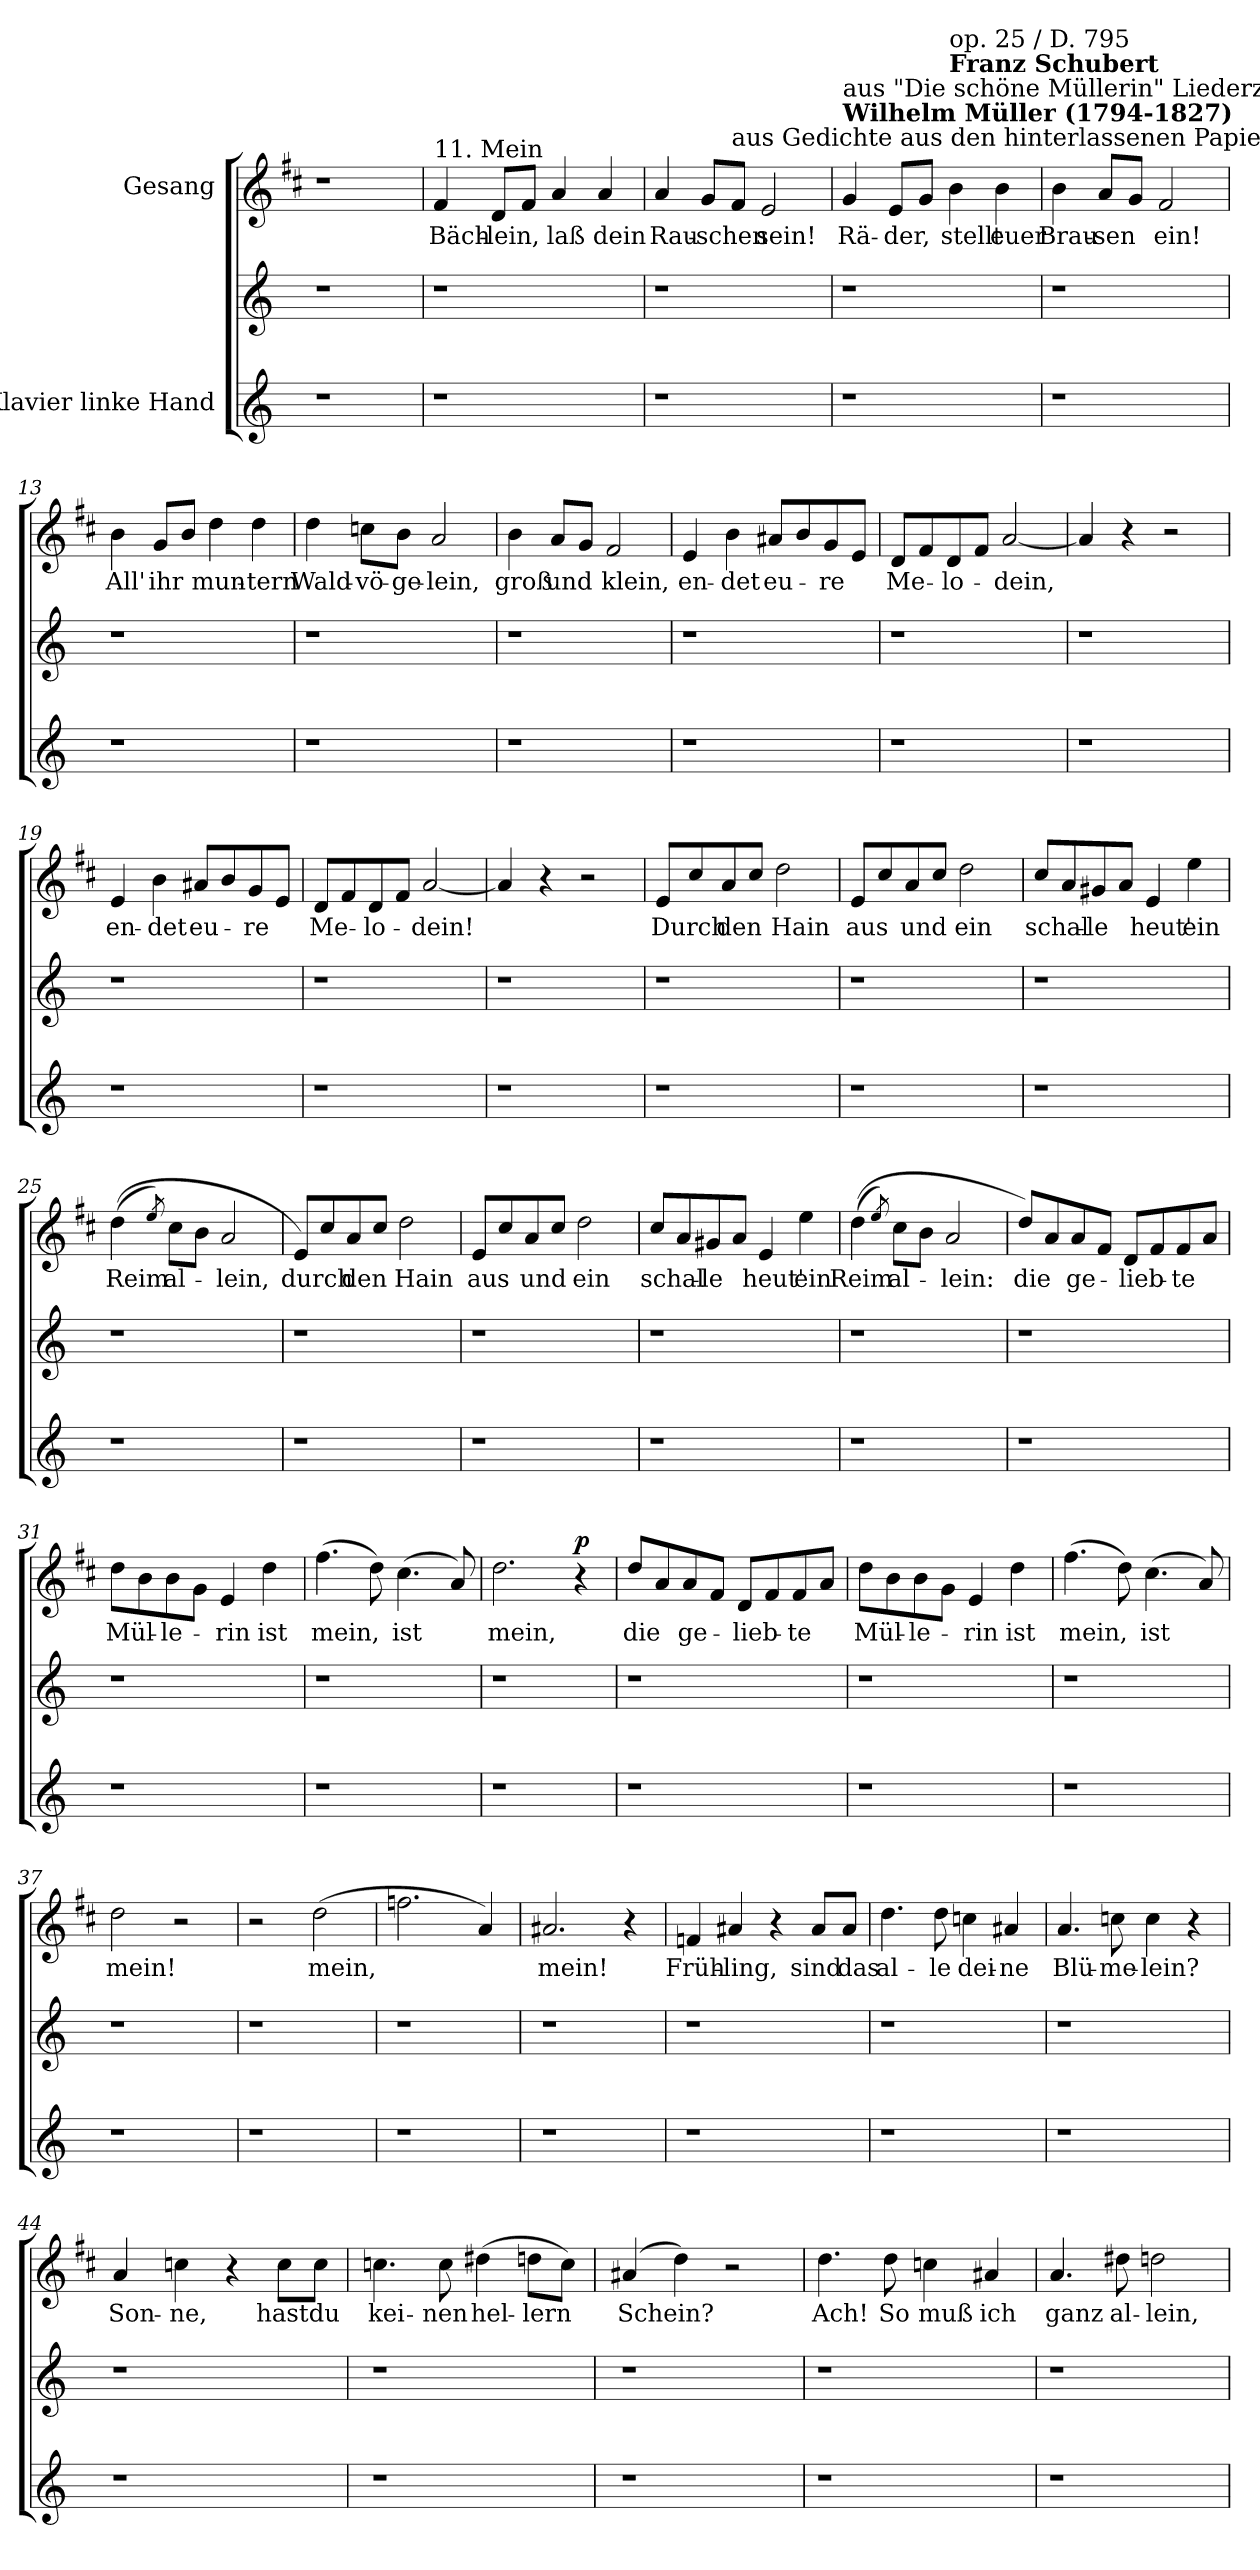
**kern	**kern	**kern	**text	**dynam
*part2	*part2	*part1	*part1	*part1
*staff3	*staff2	*staff1	*staff1	*staff1
*I"Klavier linke Hand	*	*I"Gesang	*	*
*clefG2	*clefG2	*clefG2	*	*
*k[]	*k[]	*k[f#c#]	*	*
=1	=1	=1	=1	=1
1r	1r	1r	.	.
=2	=2	=2	=2	=2
1r	1r	1r	.	.
=3	=3	=3	=3	=3
1r	1r	1r	.	.
=4	=4	=4	=4	=4
1r	1r	1r	.	.
=5	=5	=5	=5	=5
1r	1r	1r	.	.
=6	=6	=6	=6	=6
1r	1r	1r	.	.
=7	=7	=7	=7	=7
1r	1r	1r	.	.
=8	=8	=8	=8	=8
1r	1r	1r	.	.
=9	=9	=9	=9	=9
!	!	!LO:TX:a:t=11. Mein	!	!
!	!	!	!LO:LY:b	!
1r	1r	4f#/	Bäch-	.
!	!	!	!LO:LY:b	!
.	.	8d/L	lein,	.
.	.	8f#/J	.	.
!	!	!	!LO:LY:b	!
.	.	4a/	laß	.
!	!	!	!LO:LY:b	!
.	.	4a/	dein	.
!!LO:LB:g=z
=10	=10	=10	=10	=10
!	!	!	!LO:LY:b	!
1r	1r	4a/	Rau-	.
!	!	!	!LO:LY:b	!
.	.	8g/L	schen	.
!	!	!LO:TX:a:t=aus Gedichte aus den hinterlassenen Papieren eines reisenden Waldhornisten 1	!	!
.	.	8f#/J	.	.
!	!	!	!LO:LY:b	!
.	.	2e/	sein!	.
=11	=11	=11	=11	=11
!	!	!LO:TX:a:B:t=Wilhelm Müller (1794-1827)	!	!
!	!	!LO:TX:a:t=aus "Die schöne Müllerin" Liederzyklus für Singstimme und Klavier	!	!
!	!	!	!LO:LY:b	!
1r	1r	4g/	Rä-	.
!	!	!	!LO:LY:b	!
.	.	8e/L	der,	.
.	.	8g/J	.	.
!	!	!LO:TX:a:B:t=Franz Schubert	!	!
!	!	!LO:TX:a:t=op. 25 / D. 795	!	!
!	!	!	!LO:LY:b	!
.	.	4b\	stellt	.
!	!	!	!LO:LY:b	!
.	.	4b\	euer	.
!!LO:LB:g=z
=12	=12	=12	=12	=12
!	!	!	!LO:LY:b	!
1r	1r	4b\	Brau-	.
!	!	!	!LO:LY:b	!
.	.	8a/L	sen	.
.	.	8g/J	.	.
!	!	!	!LO:LY:b	!
.	.	2f#/	ein!	.
=13	=13	=13	=13	=13
!	!	!	!LO:LY:b	!
1r	1r	4b\	All'	.
!	!	!	!LO:LY:b	!
.	.	8g/L	ihr	.
.	.	8b/J	.	.
!	!	!	!LO:LY:b	!
.	.	4dd\	mun-	.
!	!	!	!LO:LY:b	!
.	.	4dd\	tern	.
=14	=14	=14	=14	=14
!	!	!	!LO:LY:b	!
1r	1r	4dd\	Wald-	.
!	!	!	!LO:LY:b	!
.	.	8ccn\L	vö-	.
!	!	!	!LO:LY:b	!
.	.	8b\J	ge-	.
!	!	!	!LO:LY:b	!
.	.	2a/	lein,	.
!!LO:LB:g=z
=15	=15	=15	=15	=15
!	!	!	!LO:LY:b	!
1r	1r	4b\	groß	.
!	!	!	!LO:LY:b	!
.	.	8a/L	und	.
.	.	8g/J	.	.
!	!	!	!LO:LY:b	!
.	.	2f#/	klein,	.
=16	=16	=16	=16	=16
!	!	!	!LO:LY:b	!
1r	1r	4e/	en-	.
!	!	!	!LO:LY:b	!
.	.	4b\	det	.
!	!	!	!LO:LY:b	!
.	.	8a#X/L	eu-	.
.	.	8b/	.	.
!	!	!	!LO:LY:b	!
.	.	8g/	re	.
.	.	8e/J	.	.
=17	=17	=17	=17	=17
!	!	!	!LO:LY:b	!
1r	1r	8d/L	Me-	.
.	.	8f#/	.	.
!	!	!	!LO:LY:b	!
.	.	8d/	lo-	.
.	.	8f#/J	.	.
!	!	!	!LO:LY:b	!
.	.	[2a/	dein,	.
!!LO:PB:g=z
=18	=18	=18	=18	=18
1r	1r	4a/]	.	.
.	.	4r	.	.
.	.	2r	.	.
=19	=19	=19	=19	=19
!	!	!	!LO:LY:b	!
1r	1r	4e/	en-	.
!	!	!	!LO:LY:b	!
.	.	4b\	det	.
!	!	!	!LO:LY:b	!
.	.	8a#X/L	eu-	.
.	.	8b/	.	.
!	!	!	!LO:LY:b	!
.	.	8g/	re	.
.	.	8e/J	.	.
=20	=20	=20	=20	=20
!	!	!	!LO:LY:b	!
1r	1r	8d/L	Me-	.
.	.	8f#/	.	.
!	!	!	!LO:LY:b	!
.	.	8d/	lo-	.
.	.	8f#/J	.	.
!	!	!	!LO:LY:b	!
.	.	[2a/	dein!	.
=21	=21	=21	=21	=21
1r	1r	4a/]	.	.
.	.	4r	.	.
.	.	2r	.	.
!!LO:LB:g=z
=22	=22	=22	=22	=22
!	!	!	!LO:LY:b	!
1r	1r	8e/L	Durch	.
.	.	8cc#/	.	.
!	!	!	!LO:LY:b	!
.	.	8a/	den	.
.	.	8cc#/J	.	.
!	!	!	!LO:LY:b	!
.	.	2dd\	Hain	.
=23	=23	=23	=23	=23
!	!	!	!LO:LY:b	!
1r	1r	8e/L	aus	.
.	.	8cc#/	.	.
!	!	!	!LO:LY:b	!
.	.	8a/	und	.
.	.	8cc#/J	.	.
!	!	!	!LO:LY:b	!
.	.	2dd\	ein	.
=24	=24	=24	=24	=24
!	!	!	!LO:LY:b	!
1r	1r	8cc#/L	schal-	.
.	.	8a/	.	.
!	!	!	!LO:LY:b	!
.	.	8g#X/	le	.
.	.	8a/J	.	.
!	!	!	!LO:LY:b	!
.	.	4e/	heut'	.
!	!	!	!LO:LY:b	!
.	.	4ee\	ein	.
!!LO:LB:g=z
=25	=25	=25	=25	=25
!	!	!	!LO:LY:b	!
1r	1r	((4dd\	Reim	.
.	.	8qee/)	.	.
!	!	!	!LO:LY:b	!
.	.	8cc#\L	al-	.
.	.	8b\J	.	.
!	!	!	!LO:LY:b	!
.	.	2a/	lein,	.
=26	=26	=26	=26	=26
!	!	!	!LO:LY:b	!
1r	1r	8e/L)	durch	.
.	.	8cc#/	.	.
!	!	!	!LO:LY:b	!
.	.	8a/	den	.
.	.	8cc#/J	.	.
!	!	!	!LO:LY:b	!
.	.	2dd\	Hain	.
=27	=27	=27	=27	=27
!	!	!	!LO:LY:b	!
1r	1r	8e/L	aus	.
.	.	8cc#/	.	.
!	!	!	!LO:LY:b	!
.	.	8a/	und	.
.	.	8cc#/J	.	.
!	!	!	!LO:LY:b	!
.	.	2dd\	ein	.
!!LO:LB:g=z
=28	=28	=28	=28	=28
!	!	!	!LO:LY:b	!
1r	1r	8cc#/L	schal-	.
.	.	8a/	.	.
!	!	!	!LO:LY:b	!
.	.	8g#X/	le	.
.	.	8a/J	.	.
!	!	!	!LO:LY:b	!
.	.	4e/	heut'	.
!	!	!	!LO:LY:b	!
.	.	4ee\	ein	.
=29	=29	=29	=29	=29
!	!	!	!LO:LY:b	!
1r	1r	((4dd\	Reim	.
.	.	8qee/)	.	.
!	!	!	!LO:LY:b	!
.	.	8cc#\L	al-	.
.	.	8b\J	.	.
!	!	!	!LO:LY:b	!
.	.	2a/	lein:	.
=30	=30	=30	=30	=30
!	!	!	!LO:LY:b	!
1r	1r	8dd/L)	die	.
.	.	8a/	.	.
!	!	!	!LO:LY:b	!
.	.	8a/	ge-	.
.	.	8f#/J	.	.
!	!	!	!LO:LY:b	!
.	.	8d/L	lieb-	.
.	.	8f#/	.	.
!	!	!	!LO:LY:b	!
.	.	8f#/	te	.
.	.	8a/J	.	.
!!LO:LB:g=z
=31	=31	=31	=31	=31
!	!	!	!LO:LY:b	!
1r	1r	8dd\L	Mül-	.
.	.	8b\	.	.
!	!	!	!LO:LY:b	!
.	.	8b\	le-	.
.	.	8g\J	.	.
!	!	!	!LO:LY:b	!
.	.	4e/	rin	.
!	!	!	!LO:LY:b	!
.	.	4dd\	ist	.
=32	=32	=32	=32	=32
!	!	!	!LO:LY:b	!
1r	1r	(4.ff#\	mein,	.
.	.	8dd\)	.	.
!	!	!	!LO:LY:b	!
.	.	(4.cc#\	ist	.
.	.	8a/)	.	.
=33	=33	=33	=33	=33
!	!	!	!LO:LY:b	!
1r	1r	2.dd\	mein,	.
!	!	!	!	!LO:DY:b
.	.	4r	.	p
=34	=34	=34	=34	=34
!	!	!	!LO:LY:b	!
1r	1r	8dd/L	die	.
.	.	8a/	.	.
!	!	!	!LO:LY:b	!
.	.	8a/	ge-	.
.	.	8f#/J	.	.
!	!	!	!LO:LY:b	!
.	.	8d/L	lieb-	.
.	.	8f#/	.	.
!	!	!	!LO:LY:b	!
.	.	8f#/	te	.
.	.	8a/J	.	.
!!LO:PB:g=z
=35	=35	=35	=35	=35
!	!	!	!LO:LY:b	!
1r	1r	8dd\L	Mül-	.
.	.	8b\	.	.
!	!	!	!LO:LY:b	!
.	.	8b\	le-	.
.	.	8g\J	.	.
!	!	!	!LO:LY:b	!
.	.	4e/	rin	.
!	!	!	!LO:LY:b	!
.	.	4dd\	ist	.
=36	=36	=36	=36	=36
!	!	!	!LO:LY:b	!
1r	1r	(4.ff#\	mein,	.
.	.	8dd\)	.	.
!	!	!	!LO:LY:b	!
.	.	(4.cc#\	ist	.
.	.	8a/)	.	.
=37	=37	=37	=37	=37
!	!	!	!LO:LY:b	!
1r	1r	2dd\	mein!	.
.	.	2r	.	.
=38	=38	=38	=38	=38
1r	1r	2r	.	.
!	!	!	!LO:LY:b	!
.	.	(2dd\	mein,	.
=39	=39	=39	=39	=39
1r	1r	2.ffn\	.	.
.	.	4a/)	.	.
=40	=40	=40	=40	=40
!	!	!	!LO:LY:b	!
1r	1r	2.a#X/	mein!	.
.	.	4r	.	.
!!LO:LB:g=z
=41	=41	=41	=41	=41
!	!	!	!LO:LY:b	!
1r	1r	4fn/	Früh-	.
!	!	!	!LO:LY:b	!
.	.	4a#X/	ling,	.
.	.	4r	.	.
!	!	!	!LO:LY:b	!
.	.	8a#/L	sind	.
!	!	!	!LO:LY:b	!
.	.	8a#/J	das	.
=42	=42	=42	=42	=42
!	!	!	!LO:LY:b	!
1r	1r	4.dd\	al-	.
!	!	!	!LO:LY:b	!
.	.	8dd\	le	.
!	!	!	!LO:LY:b	!
.	.	4ccn\	dei-	.
!	!	!	!LO:LY:b	!
.	.	4a#X/	ne	.
=43	=43	=43	=43	=43
!	!	!	!LO:LY:b	!
1r	1r	4.a/	Blü-	.
!	!	!	!LO:LY:b	!
.	.	8ccn\	me-	.
!	!	!	!LO:LY:b	!
.	.	4cc\	lein?	.
.	.	4r	.	.
!!LO:LB:g=z
=44	=44	=44	=44	=44
!	!	!	!LO:LY:b	!
1r	1r	4a/	Son-	.
!	!	!	!LO:LY:b	!
.	.	4ccn\	ne,	.
.	.	4r	.	.
!	!	!	!LO:LY:b	!
.	.	8cc\L	hast	.
!	!	!	!LO:LY:b	!
.	.	8cc\J	du	.
=45	=45	=45	=45	=45
!	!	!	!LO:LY:b	!
1r	1r	4.ccn\	kei-	.
!	!	!	!LO:LY:b	!
.	.	8cc\	nen	.
!	!	!	!LO:LY:b	!
.	.	(4dd#X\	hel-	.
!	!	!	!LO:LY:b	!
.	.	8ddn\L	lern	.
.	.	8cc\J)	.	.
=46	=46	=46	=46	=46
!	!	!	!LO:LY:b	!
1r	1r	(4a#X/	Schein?	.
.	.	4dd\)	.	.
.	.	2r	.	.
=47	=47	=47	=47	=47
!	!	!	!LO:LY:b	!
1r	1r	4.dd\	Ach!	.
!	!	!	!LO:LY:b	!
.	.	8dd\	So	.
!	!	!	!LO:LY:b	!
.	.	4ccn\	muß	.
!	!	!	!LO:LY:b	!
.	.	4a#X/	ich	.
!!LO:LB:g=z
=48	=48	=48	=48	=48
!	!	!	!LO:LY:b	!
1r	1r	4.a/	ganz	.
!	!	!	!LO:LY:b	!
.	.	8dd#X\	al-	.
!	!	!	!LO:LY:b	!
.	.	2ddn\	lein,	.
=	=	=	=	=
*-	*-	*-	*-	*-
